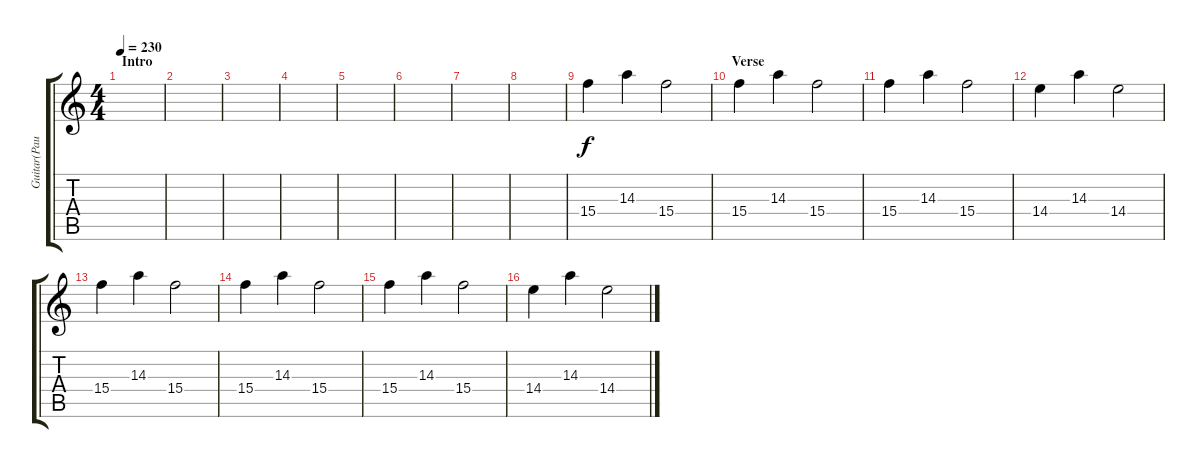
\track ("Guitar(Paul)" "Guitar(Pau") {instrument electricguitarclean}
\staff {score tabs}
\tuning (E4 B3 G3 D3 A2 E2) {hide}
\ts (4 4)
\section ("" "Intro")
\tempo 230
\clef g2
\ks c
|
|
|
|
\section ("" "")
|
|
|
|
15.4.4 14.3.4 15.4.2 |
\section ("" "Verse")
15.4.4 14.3.4 15.4.2 |
15.4.4 14.3.4 15.4.2 |
14.4.4 14.3.4 14.4.2 |
15.4.4 14.3.4 15.4.2 |
15.4.4 14.3.4 15.4.2 |
15.4.4 14.3.4 15.4.2 |
14.4.4 14.3.4 14.4.2
